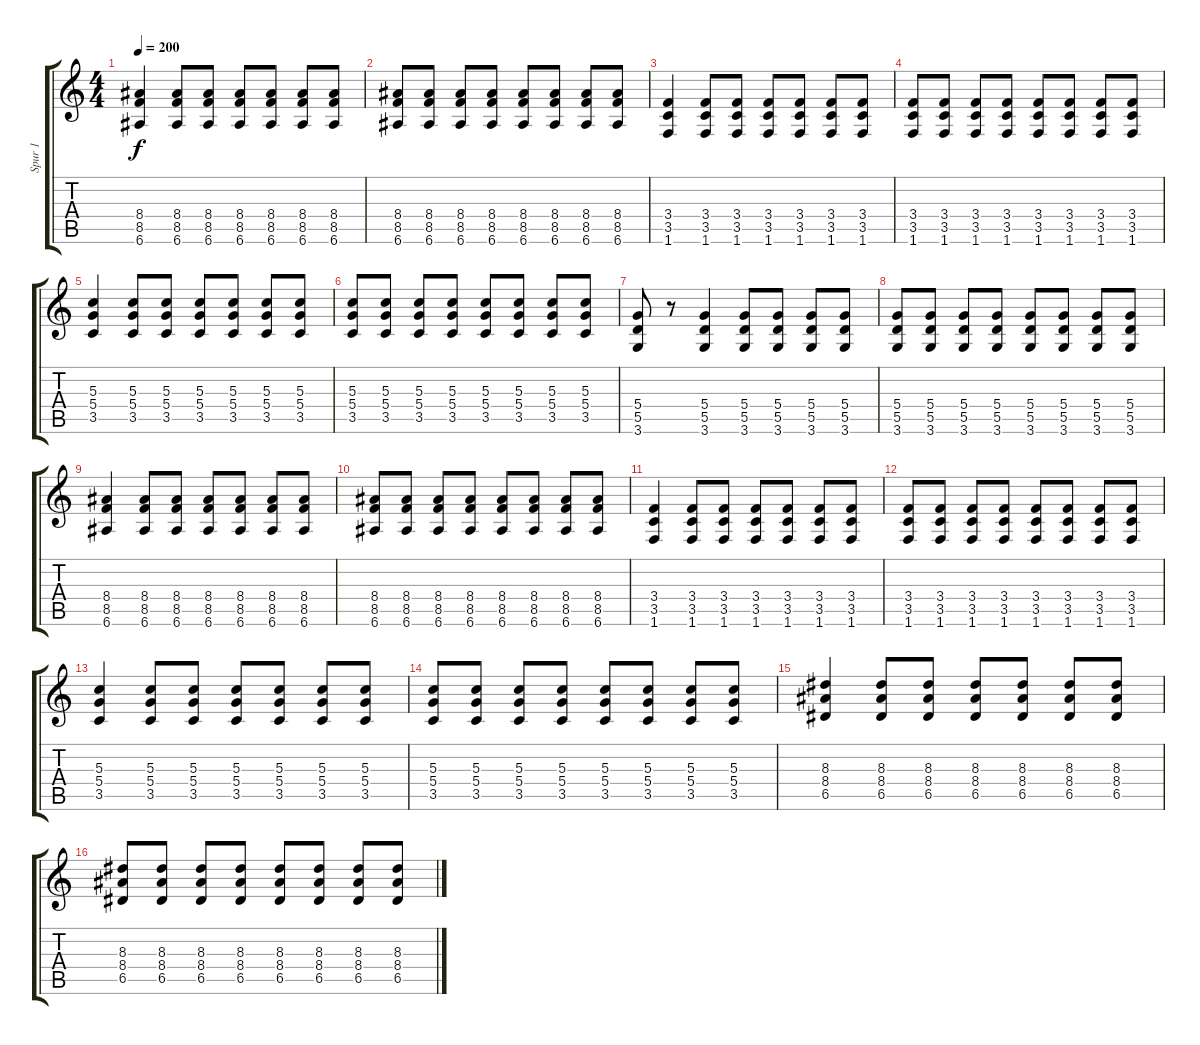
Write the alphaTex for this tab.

\track ("Spur 1" "Spur 1") {instrument distortionguitar}
\staff {score tabs}
\tuning (E4 B3 G3 D3 A2 E2) {hide}
\ts (4 4)
\tempo 200
\clef g2
\ks c
(8.4 8.5 6.6).4{dy f} (8.4 8.5 6.6).8 (8.4 8.5 6.6).8 (8.4 8.5 6.6).8 (8.4 8.5 6.6).8 (8.4 8.5 6.6).8 (8.4 8.5 6.6).8 |
(8.4 8.5 6.6).8 (8.4 8.5 6.6).8 (8.4 8.5 6.6).8 (8.4 8.5 6.6).8 (8.4 8.5 6.6).8 (8.4 8.5 6.6).8 (8.4 8.5 6.6).8 (8.4 8.5 6.6).8 |
(3.4 3.5 1.6).4 (3.4 3.5 1.6).8 (3.4 3.5 1.6).8 (3.4 3.5 1.6).8 (3.4 3.5 1.6).8 (3.4 3.5 1.6).8 (3.4 3.5 1.6).8 |
(3.4 3.5 1.6).8 (3.4 3.5 1.6).8 (3.4 3.5 1.6).8 (3.4 3.5 1.6).8 (3.4 3.5 1.6).8 (3.4 3.5 1.6).8 (3.4 3.5 1.6).8 (3.4 3.5 1.6).8 |
(5.3 5.4 3.5).4 (5.3 5.4 3.5).8 (5.3 5.4 3.5).8 (5.3 5.4 3.5).8 (5.3 5.4 3.5).8 (5.3 5.4 3.5).8 (5.3 5.4 3.5).8 |
(5.3 5.4 3.5).8 (5.3 5.4 3.5).8 (5.3 5.4 3.5).8 (5.3 5.4 3.5).8 (5.3 5.4 3.5).8 (5.3 5.4 3.5).8 (5.3 5.4 3.5).8 (5.3 5.4 3.5).8 |
(5.4 5.5 3.6).8 r.8 (5.4 5.5 3.6).4 (5.4 5.5 3.6).8 (5.4 5.5 3.6).8 (5.4 5.5 3.6).8 (5.4 5.5 3.6).8 |
(5.4 5.5 3.6).8 (5.4 5.5 3.6).8 (5.4 5.5 3.6).8 (5.4 5.5 3.6).8 (5.4 5.5 3.6).8 (5.4 5.5 3.6).8 (5.4 5.5 3.6).8 (5.4 5.5 3.6).8 |
(8.4 8.5 6.6).4 (8.4 8.5 6.6).8 (8.4 8.5 6.6).8 (8.4 8.5 6.6).8 (8.4 8.5 6.6).8 (8.4 8.5 6.6).8 (8.4 8.5 6.6).8 |
(8.4 8.5 6.6).8 (8.4 8.5 6.6).8 (8.4 8.5 6.6).8 (8.4 8.5 6.6).8 (8.4 8.5 6.6).8 (8.4 8.5 6.6).8 (8.4 8.5 6.6).8 (8.4 8.5 6.6).8 |
(3.4 3.5 1.6).4 (3.4 3.5 1.6).8 (3.4 3.5 1.6).8 (3.4 3.5 1.6).8 (3.4 3.5 1.6).8 (3.4 3.5 1.6).8 (3.4 3.5 1.6).8 |
(3.4 3.5 1.6).8 (3.4 3.5 1.6).8 (3.4 3.5 1.6).8 (3.4 3.5 1.6).8 (3.4 3.5 1.6).8 (3.4 3.5 1.6).8 (3.4 3.5 1.6).8 (3.4 3.5 1.6).8 |
(5.3 5.4 3.5).4 (5.3 5.4 3.5).8 (5.3 5.4 3.5).8 (5.3 5.4 3.5).8 (5.3 5.4 3.5).8 (5.3 5.4 3.5).8 (5.3 5.4 3.5).8 |
(5.3 5.4 3.5).8 (5.3 5.4 3.5).8 (5.3 5.4 3.5).8 (5.3 5.4 3.5).8 (5.3 5.4 3.5).8 (5.3 5.4 3.5).8 (5.3 5.4 3.5).8 (5.3 5.4 3.5).8 |
(8.3 8.4 6.5).4 (8.3 8.4 6.5).8 (8.3 8.4 6.5).8 (8.3 8.4 6.5).8 (8.3 8.4 6.5).8 (8.3 8.4 6.5).8 (8.3 8.4 6.5).8 |
(8.3 8.4 6.5).8 (8.3 8.4 6.5).8 (8.3 8.4 6.5).8 (8.3 8.4 6.5).8 (8.3 8.4 6.5).8 (8.3 8.4 6.5).8 (8.3 8.4 6.5).8 (8.3 8.4 6.5).8
